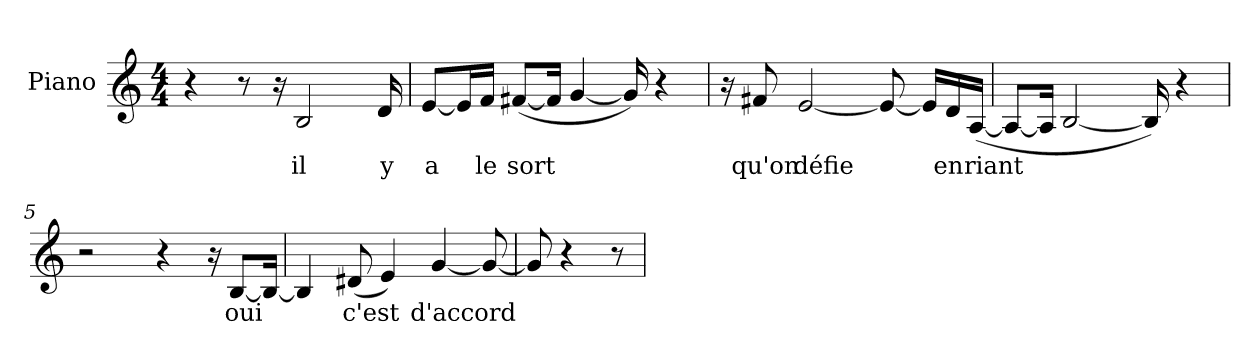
**kern	**text
*part1	*part1
*staff1	*staff1
*I"Piano	*
*I'Pno	*
*clefG2	*
*k[]	*
*C:	*
*M4/4	*
*MM120	*
=1	=1
4r	.
8r	.
16r	.
2B	il
16d	y
=2	=2
[8e/L	a
16e/L]	.
16f/JJ	le
([8f#/L	sort
16f#/Jk]	.
[4g	.
16g])	.
4r	.
=3	=3
16r	.
8f#	qu'on
[2e	défie
8e_	.
16e/LL]	.
16d/	en
([16A/JJ	riant
=4	=4
8A/L_	.
16A/Jk]	.
[2B	.
16B])	.
4r	.
=5	=5
2r	.
4r	.
16r	.
[8B/L	oui
16B/Jk_	.
=6	=6
4B]	.
(8d#	c'est
4e)	.
[4g	d'accord
8g_	.
=7	=7
8g]	.
4r	.
8r	.
=	=
*-	*-
